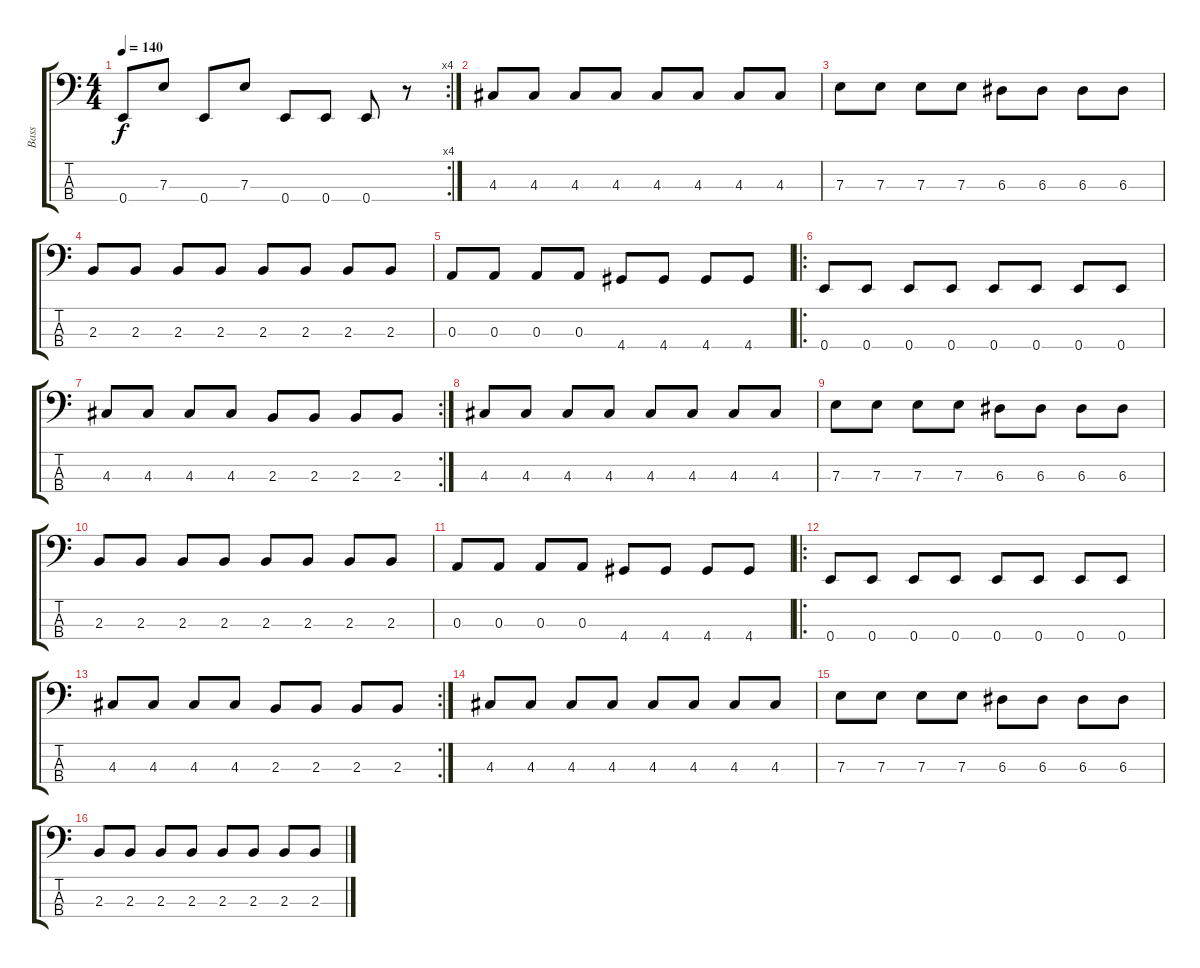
\track ("Bass" "Bass") {instrument acousticguitarnylon}
\staff {score tabs}
\tuning (G2 D2 A1 E1) {hide}
\rc 4
\ts (4 4)
\tempo 140
\clef f4
\ks c
0.4.8{dy f instrument acousticguitarnylon} 7.3.8 0.4.8 7.3.8 0.4.8 0.4.8 0.4.8 r.8 |
4.3.8 4.3.8 4.3.8 4.3.8 4.3.8 4.3.8 4.3.8 4.3.8 |
7.3.8 7.3.8 7.3.8 7.3.8 6.3.8 6.3.8 6.3.8 6.3.8 |
2.3.8 2.3.8 2.3.8 2.3.8 2.3.8 2.3.8 2.3.8 2.3.8 |
0.3.8 0.3.8 0.3.8 0.3.8 4.4.8 4.4.8 4.4.8 4.4.8 |
\ro
0.4.8 0.4.8 0.4.8 0.4.8 0.4.8 0.4.8 0.4.8 0.4.8 |
\rc 2
4.3.8 4.3.8 4.3.8 4.3.8 2.3.8 2.3.8 2.3.8 2.3.8 |
4.3.8 4.3.8 4.3.8 4.3.8 4.3.8 4.3.8 4.3.8 4.3.8 |
7.3.8 7.3.8 7.3.8 7.3.8 6.3.8 6.3.8 6.3.8 6.3.8 |
2.3.8 2.3.8 2.3.8 2.3.8 2.3.8 2.3.8 2.3.8 2.3.8 |
0.3.8 0.3.8 0.3.8 0.3.8 4.4.8 4.4.8 4.4.8 4.4.8 |
\ro
0.4.8 0.4.8 0.4.8 0.4.8 0.4.8 0.4.8 0.4.8 0.4.8 |
\rc 2
4.3.8 4.3.8 4.3.8 4.3.8 2.3.8 2.3.8 2.3.8 2.3.8 |
4.3.8 4.3.8 4.3.8 4.3.8 4.3.8 4.3.8 4.3.8 4.3.8 |
7.3.8 7.3.8 7.3.8 7.3.8 6.3.8 6.3.8 6.3.8 6.3.8 |
2.3.8 2.3.8 2.3.8 2.3.8 2.3.8 2.3.8 2.3.8 2.3.8
